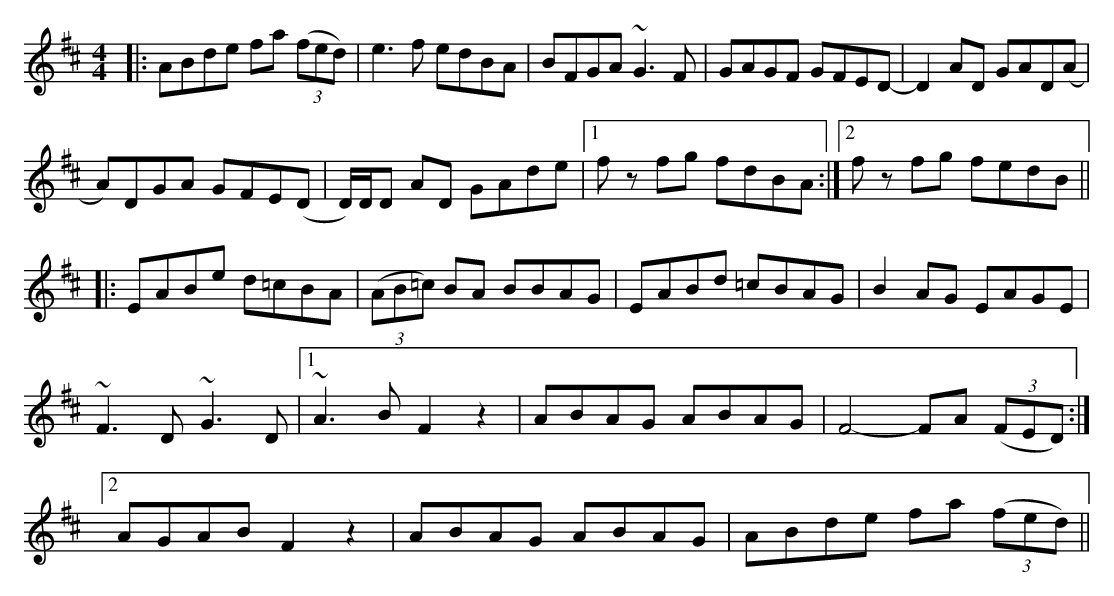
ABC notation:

X:1
M:4/4
K:D
|: ABde fa (3(fed)| e3 f edBA| BFGA ~G3 F|GAGF GFED-| D2 AD GAD(A|
 A)DGA GFE(D| D/)D/D AD GAde|1 f z fg fdBA:|2 f z fg fedB||
|: EABe d=cBA| (3(AB=c) BA BBAG| EABd =cBAG| B2 AG EAGE|
 ~F3 D ~G3 D|1 ~A3 B F2 z2|ABAG ABAG| F4- FA (3(FED):|
[2 AGAB F2 z2|ABAG ABAG| ABde fa (3(fed)||
